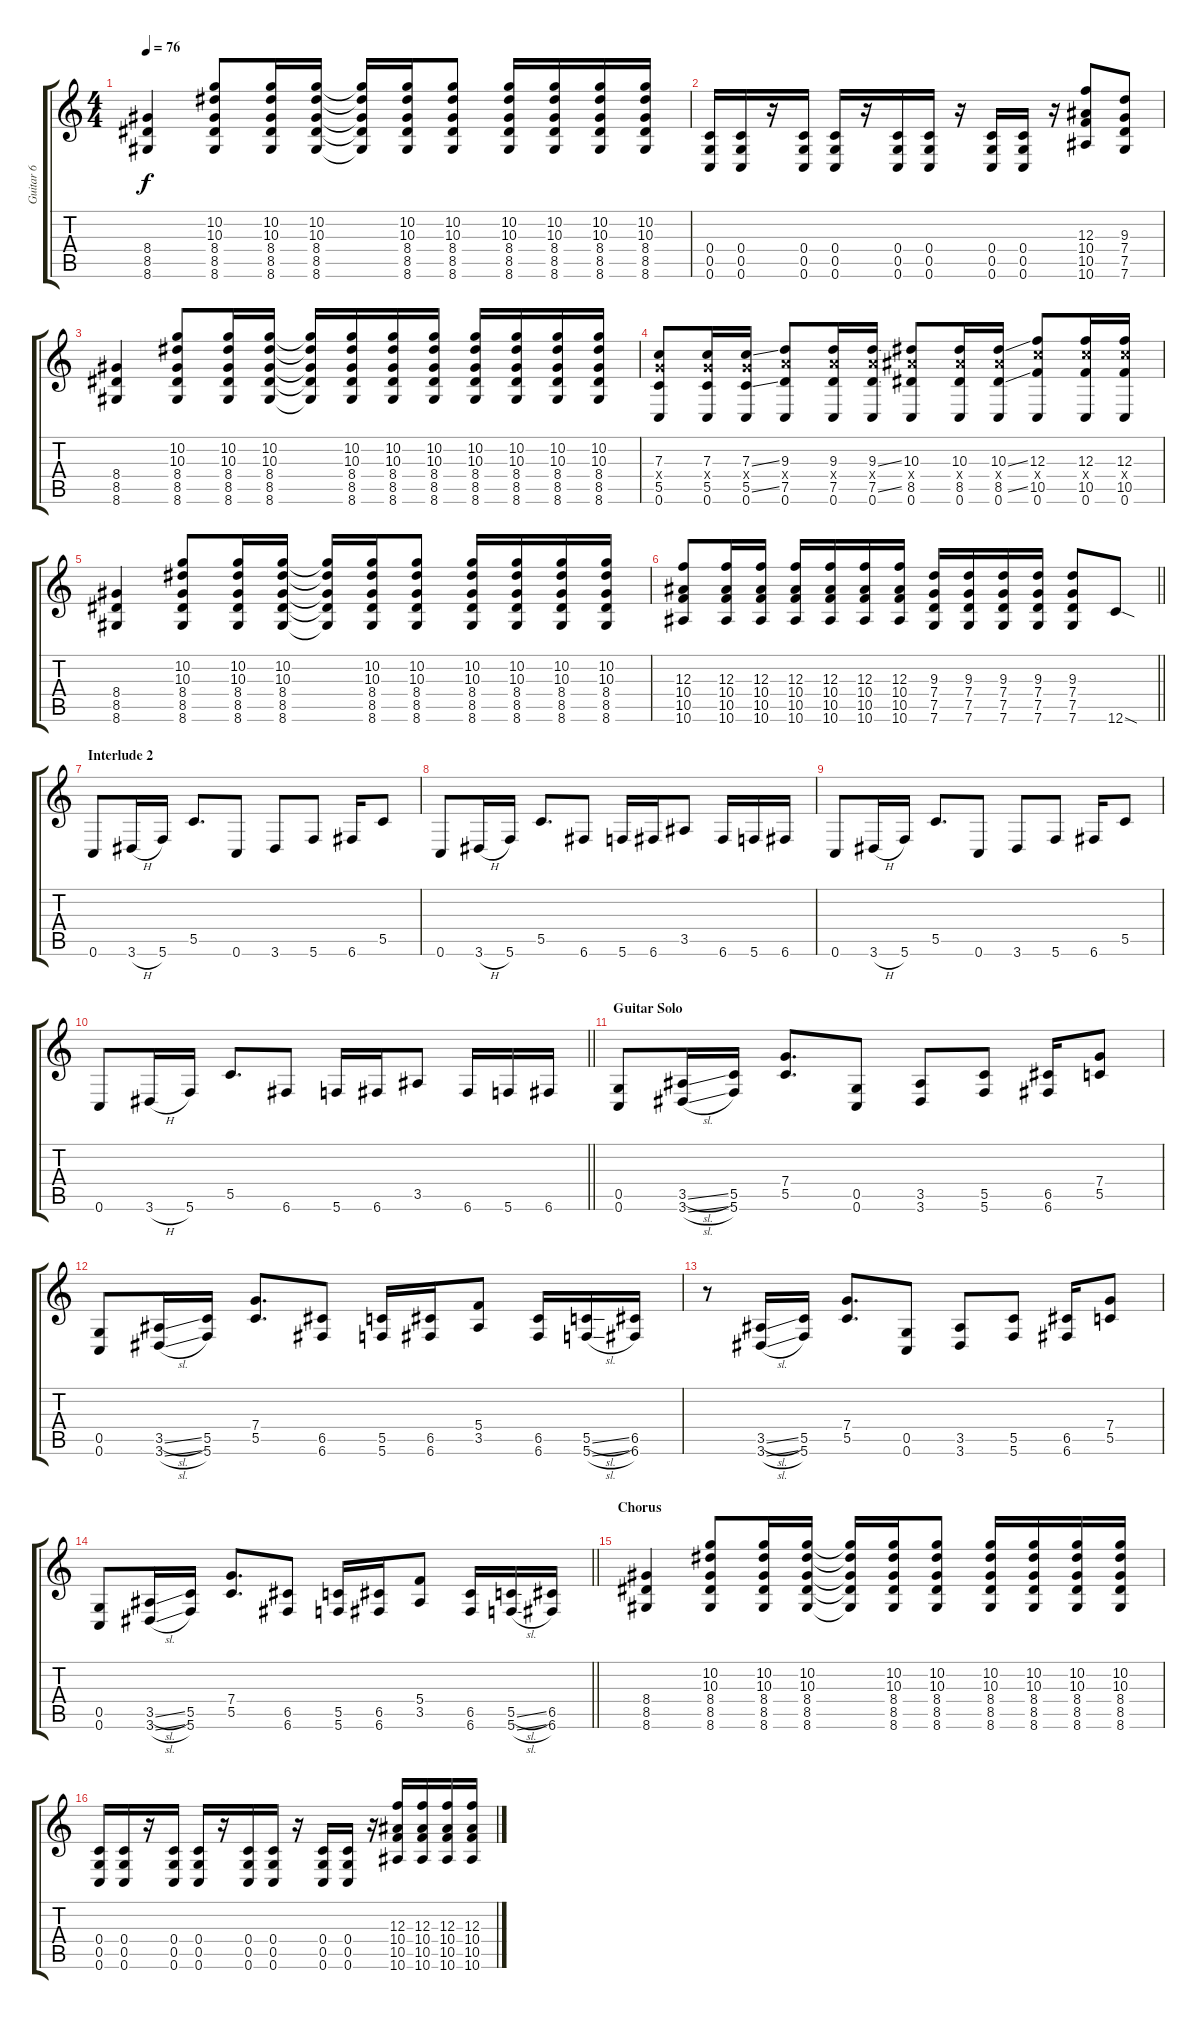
\track ("Guitar 6" "Guitar 6") {instrument distortionguitar}
\staff {score tabs}
\tuning (D4 A3 F3 C3 G2 C2) {hide}
\ts (4 4)
\tempo 76
\clef g2
\ks c
(8.4 8.5 8.6).4{dy f} (10.2 10.3 8.4 8.5 8.6).8 (10.2 10.3 8.4 8.5 8.6).16 (10.2 10.3 8.4 8.5 8.6).16 (10.2{t} 10.3{t} 8.4{t} 8.5{t} 8.6{t}).16 (10.2 10.3 8.4 8.5 8.6).16 (10.2 10.3 8.4 8.5 8.6).8 (10.2 10.3 8.4 8.5 8.6).16 (10.2 10.3 8.4 8.5 8.6).16 (10.2 10.3 8.4 8.5 8.6).16 (10.2 10.3 8.4 8.5 8.6).16 |
(0.4 0.5 0.6).16 (0.4 0.5 0.6).16 r.16 (0.4 0.5 0.6).16 (0.4 0.5 0.6).16 r.16 (0.4 0.5 0.6).16 (0.4 0.5 0.6).16 r.16 (0.4 0.5 0.6).16 (0.4 0.5 0.6).16 r.16 (12.3 10.4 10.5 10.6).8 (9.3 7.4 7.5 7.6).8 |
(8.4 8.5 8.6).4 (10.2 10.3 8.4 8.5 8.6).8 (10.2 10.3 8.4 8.5 8.6).16 (10.2 10.3 8.4 8.5 8.6).16 (10.2{t} 10.3{t} 8.4{t} 8.5{t} 8.6{t}).16 (10.2 10.3 8.4 8.5 8.6).16 (10.2 10.3 8.4 8.5 8.6).16 (10.2 10.3 8.4 8.5 8.6).16 (10.2 10.3 8.4 8.5 8.6).16 (10.2 10.3 8.4 8.5 8.6).16 (10.2 10.3 8.4 8.5 8.6).16 (10.2 10.3 8.4 8.5 8.6).16 |
(7.3 7.4{x} 5.5 0.6).8 (7.3 7.4{x} 5.5 0.6).16 (7.3{ss} 7.4{x} 5.5{ss} 0.6).16 (9.3 9.4{x} 7.5 0.6).8 (9.3 9.4{x} 7.5 0.6).16 (9.3{ss} 9.4{x} 7.5{ss} 0.6).16 (10.3 10.4{x} 8.5 0.6).8 (10.3 10.4{x} 8.5 0.6).16 (10.3{ss} 10.4{x} 8.5{ss} 0.6).16 (12.3 12.4{x} 10.5 0.6).8 (12.3 12.4{x} 10.5 0.6).16 (12.3 12.4{x} 10.5 0.6).16 |
(8.4 8.5 8.6).4 (10.2 10.3 8.4 8.5 8.6).8 (10.2 10.3 8.4 8.5 8.6).16 (10.2 10.3 8.4 8.5 8.6).16 (10.2{t} 10.3{t} 8.4{t} 8.5{t} 8.6{t}).16 (10.2 10.3 8.4 8.5 8.6).16 (10.2 10.3 8.4 8.5 8.6).8 (10.2 10.3 8.4 8.5 8.6).16 (10.2 10.3 8.4 8.5 8.6).16 (10.2 10.3 8.4 8.5 8.6).16 (10.2 10.3 8.4 8.5 8.6).16 |
\barLineRight lightlight
(12.3 10.4 10.5 10.6).8 (12.3 10.4 10.5 10.6).16 (12.3 10.4 10.5 10.6).16 (12.3 10.4 10.5 10.6).16 (12.3 10.4 10.5 10.6).16 (12.3 10.4 10.5 10.6).16 (12.3 10.4 10.5 10.6).16 (9.3 7.4 7.5 7.6).16 (9.3 7.4 7.5 7.6).16 (9.3 7.4 7.5 7.6).16 (9.3 7.4 7.5 7.6).16 (9.3 7.4 7.5 7.6).8 12.6{sod}.8 |
\section ("" "Interlude 2")
0.6.8 3.6{h}.16 5.6.16 5.5.8{d} 0.6.8 3.6.8 5.6.8 6.6.16 5.5.8 |
0.6.8 3.6{h}.16 5.6.16 5.5.8{d} 6.6.8 5.6.16 6.6.16 3.5.8 6.6.16 5.6.16 6.6.16 |
0.6.8 3.6{h}.16 5.6.16 5.5.8{d} 0.6.8 3.6.8 5.6.8 6.6.16 5.5.8 |
\barLineRight lightlight
0.6.8 3.6{h}.16 5.6.16 5.5.8{d} 6.6.8 5.6.16 6.6.16 3.5.8 6.6.16 5.6.16 6.6.16 |
\section ("" "Guitar Solo")
(0.5 0.6).8 (3.5{sl} 3.6{sl}).16 (5.5 5.6).16 (7.4 5.5).8{d} (0.5 0.6).8 (3.5 3.6).8 (5.5 5.6).8 (6.5 6.6).16 (7.4 5.5).8 |
(0.5 0.6).8 (3.5{sl} 3.6{sl}).16 (5.5 5.6).16 (7.4 5.5).8{d} (6.5 6.6).8 (5.5 5.6).16 (6.5 6.6).16 (5.4 3.5).8 (6.5 6.6).16 (5.5{sl} 5.6{sl}).16 (6.5 6.6).16 |
r.8 (3.5{sl} 3.6{sl}).16 (5.5 5.6).16 (7.4 5.5).8{d} (0.5 0.6).8 (3.5 3.6).8 (5.5 5.6).8 (6.5 6.6).16 (7.4 5.5).8 |
\barLineRight lightlight
(0.5 0.6).8 (3.5{sl} 3.6{sl}).16 (5.5 5.6).16 (7.4 5.5).8{d} (6.5 6.6).8 (5.5 5.6).16 (6.5 6.6).16 (5.4 3.5).8 (6.5 6.6).16 (5.5{sl} 5.6{sl}).16 (6.5 6.6).16 |
\section ("" "Chorus")
(8.4 8.5 8.6).4 (10.2 10.3 8.4 8.5 8.6).8 (10.2 10.3 8.4 8.5 8.6).16 (10.2 10.3 8.4 8.5 8.6).16 (10.2{t} 10.3{t} 8.4{t} 8.5{t} 8.6{t}).16 (10.2 10.3 8.4 8.5 8.6).16 (10.2 10.3 8.4 8.5 8.6).8 (10.2 10.3 8.4 8.5 8.6).16 (10.2 10.3 8.4 8.5 8.6).16 (10.2 10.3 8.4 8.5 8.6).16 (10.2 10.3 8.4 8.5 8.6).16 |
(0.4 0.5 0.6).16 (0.4 0.5 0.6).16 r.16 (0.4 0.5 0.6).16 (0.4 0.5 0.6).16 r.16 (0.4 0.5 0.6).16 (0.4 0.5 0.6).16 r.16 (0.4 0.5 0.6).16 (0.4 0.5 0.6).16 r.16 (12.3 10.4 10.5 10.6).16 (12.3 10.4 10.5 10.6).16 (12.3 10.4 10.5 10.6).16 (12.3 10.4 10.5 10.6).16
